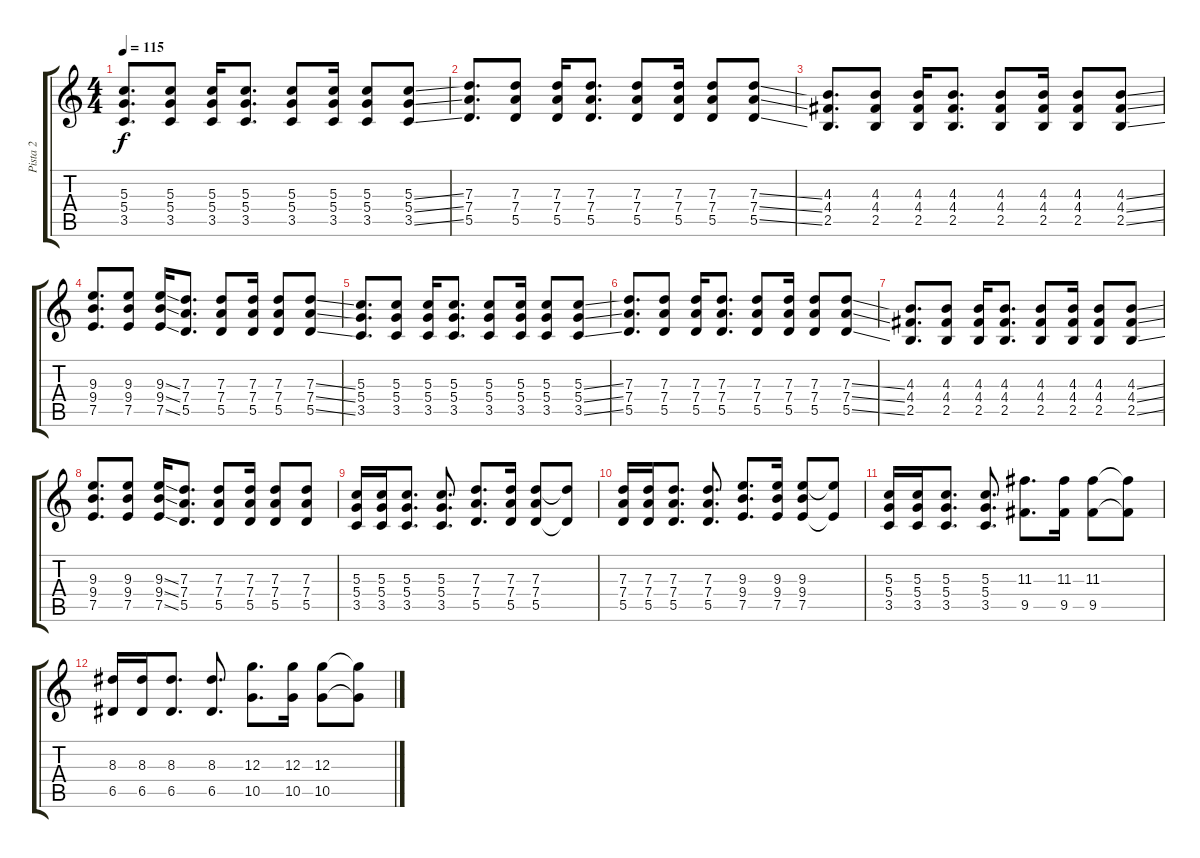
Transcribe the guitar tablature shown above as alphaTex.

\track ("Pista 2" "Pista 2") {instrument overdrivenguitar}
\staff {score tabs}
\tuning (E4 B3 G3 D3 A2 E2) {hide}
\ts (4 4)
\tempo 115
\clef g2
\ks c
(5.3 5.4 3.5).8{d dy f} (5.3 5.4 3.5).8 (5.3 5.4 3.5).16 (5.3 5.4 3.5).8{d} (5.3 5.4 3.5).8 (5.3 5.4 3.5).16 (5.3 5.4 3.5).8 (5.3{ss} 5.4{ss} 3.5{ss}).8 |
(7.3 7.4 5.5).8{d} (7.3 7.4 5.5).8 (7.3 7.4 5.5).16 (7.3 7.4 5.5).8{d} (7.3 7.4 5.5).8 (7.3 7.4 5.5).16 (7.3 7.4 5.5).8 (7.3{ss} 7.4{ss} 5.5{ss}).8 |
(4.3 4.4 2.5).8{d} (4.3 4.4 2.5).8 (4.3 4.4 2.5).16 (4.3 4.4 2.5).8{d} (4.3 4.4 2.5).8 (4.3 4.4 2.5).16 (4.3 4.4 2.5).8 (4.3{ss} 4.4{ss} 2.5{ss}).8 |
(9.3 9.4 7.5).8{d} (9.3 9.4 7.5).8 (9.3{ss} 9.4{ss} 7.5{ss}).16 (7.3 7.4 5.5).8{d} (7.3 7.4 5.5).8 (7.3 7.4 5.5).16 (7.3 7.4 5.5).8 (7.3{ss} 7.4{ss} 5.5{ss}).8 |
(5.3 5.4 3.5).8{d} (5.3 5.4 3.5).8 (5.3 5.4 3.5).16 (5.3 5.4 3.5).8{d} (5.3 5.4 3.5).8 (5.3 5.4 3.5).16 (5.3 5.4 3.5).8 (5.3{ss} 5.4{ss} 3.5{ss}).8 |
(7.3 7.4 5.5).8{d} (7.3 7.4 5.5).8 (7.3 7.4 5.5).16 (7.3 7.4 5.5).8{d} (7.3 7.4 5.5).8 (7.3 7.4 5.5).16 (7.3 7.4 5.5).8 (7.3{ss} 7.4{ss} 5.5{ss}).8 |
(4.3 4.4 2.5).8{d} (4.3 4.4 2.5).8 (4.3 4.4 2.5).16 (4.3 4.4 2.5).8{d} (4.3 4.4 2.5).8 (4.3 4.4 2.5).16 (4.3 4.4 2.5).8 (4.3{ss} 4.4{ss} 2.5{ss}).8 |
(9.3 9.4 7.5).8{d} (9.3 9.4 7.5).8 (9.3{ss} 9.4{ss} 7.5{ss}).16 (7.3 7.4 5.5).8{d} (7.3 7.4 5.5).8 (7.3 7.4 5.5).16 (7.3 7.4 5.5).8 (7.3 7.4 5.5).8 |
(5.3 5.4 3.5).16 (5.3 5.4 3.5).16 (5.3 5.4 3.5).8{d} (5.3 5.4 3.5).8{d} (7.3 7.4 5.5).8{d} (7.3 7.4 5.5).16 (7.3 7.4 5.5).8 (7.3{t} 5.5{t}).8 |
(7.3 7.4 5.5).16 (7.3 7.4 5.5).16 (7.3 7.4 5.5).8{d} (7.3 7.4 5.5).8{d} (9.3 9.4 7.5).8{d} (9.3 9.4 7.5).16 (9.3 9.4 7.5).8 (9.3{t} 7.5{t}).8 |
(5.3 5.4 3.5).16 (5.3 5.4 3.5).16 (5.3 5.4 3.5).8{d} (5.3 5.4 3.5).8{d} (11.3 9.5).8{d} (11.3 9.5).16 (11.3 9.5).8 (11.3{t} 9.5{t}).8 |
(8.3 6.5).16 (8.3 6.5).16 (8.3 6.5).8{d} (8.3 6.5).8{d} (12.3 10.5).8{d} (12.3 10.5).16 (12.3 10.5).8 (12.3{t} 10.5{t}).8
